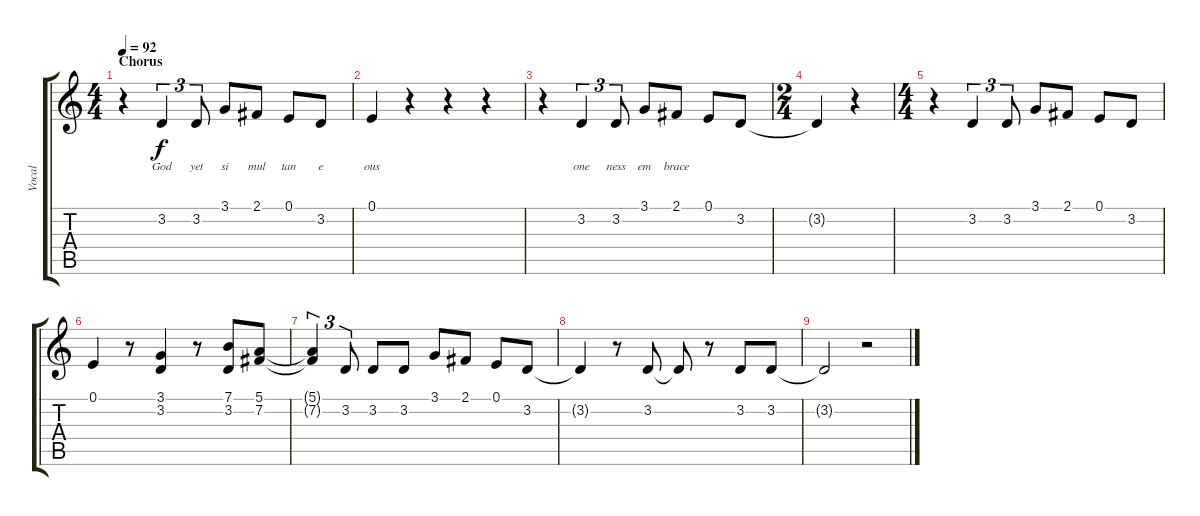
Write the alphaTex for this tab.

\track ("Vocal" "Vocal") {instrument acousticgrandpiano}
\staff {score tabs}
\tuning (E4 B3 G3 D3 A2 E2) {hide}
\ts (4 4)
\section ("" "Chorus")
\tempo 92
\clef g2
\ks c
r.4{dy f} 3.2.4{tu (3 2) lyrics (0 "God") lyrics (1 "") lyrics (2 "") lyrics (3 "") lyrics (4 "")} 3.2.8{tu (3 2) lyrics (0 "yet") lyrics (1 "") lyrics (2 "") lyrics (3 "") lyrics (4 "")} 3.1.8{lyrics (0 "si") lyrics (1 "") lyrics (2 "") lyrics (3 "") lyrics (4 "")} 2.1.8{lyrics (0 "mul") lyrics (1 "") lyrics (2 "") lyrics (3 "") lyrics (4 "")} 0.1.8{lyrics (0 "tan") lyrics (1 "") lyrics (2 "") lyrics (3 "") lyrics (4 "")} 3.2.8{lyrics (0 "e") lyrics (1 "") lyrics (2 "") lyrics (3 "") lyrics (4 "")} |
0.1.4{lyrics (0 "ous") lyrics (1 "") lyrics (2 "") lyrics (3 "") lyrics (4 "")} r.4 r.4 r.4 |
r.4 3.2.4{tu (3 2) lyrics (0 "one") lyrics (1 "") lyrics (2 "") lyrics (3 "") lyrics (4 "")} 3.2.8{tu (3 2) lyrics (0 "ness") lyrics (1 "") lyrics (2 "") lyrics (3 "") lyrics (4 "")} 3.1.8{lyrics (0 "em") lyrics (1 "") lyrics (2 "") lyrics (3 "") lyrics (4 "")} 2.1.8{lyrics (0 "brace") lyrics (1 "") lyrics (2 "") lyrics (3 "") lyrics (4 "")} 0.1.8 3.2.8 |
\ts (2 4)
3.2{t}.4 r.4 |
\ts (4 4)
r.4 3.2.4{tu (3 2)} 3.2.8{tu (3 2)} 3.1.8 2.1.8 0.1.8 3.2.8 |
0.1.4 r.8 (3.1 3.2).4 r.8 (7.1 3.2).8 (5.1 7.2).8 |
(5.1{t} 7.2{t}).4{tu (3 2)} 3.2.8{tu (3 2)} 3.2.8 3.2.8 3.1.8 2.1.8 0.1.8 3.2.8 |
3.2{t}.4 r.8 3.2.8 3.2{t}.8 r.8 3.2.8 3.2.8 |
3.2{t}.2 r.2
